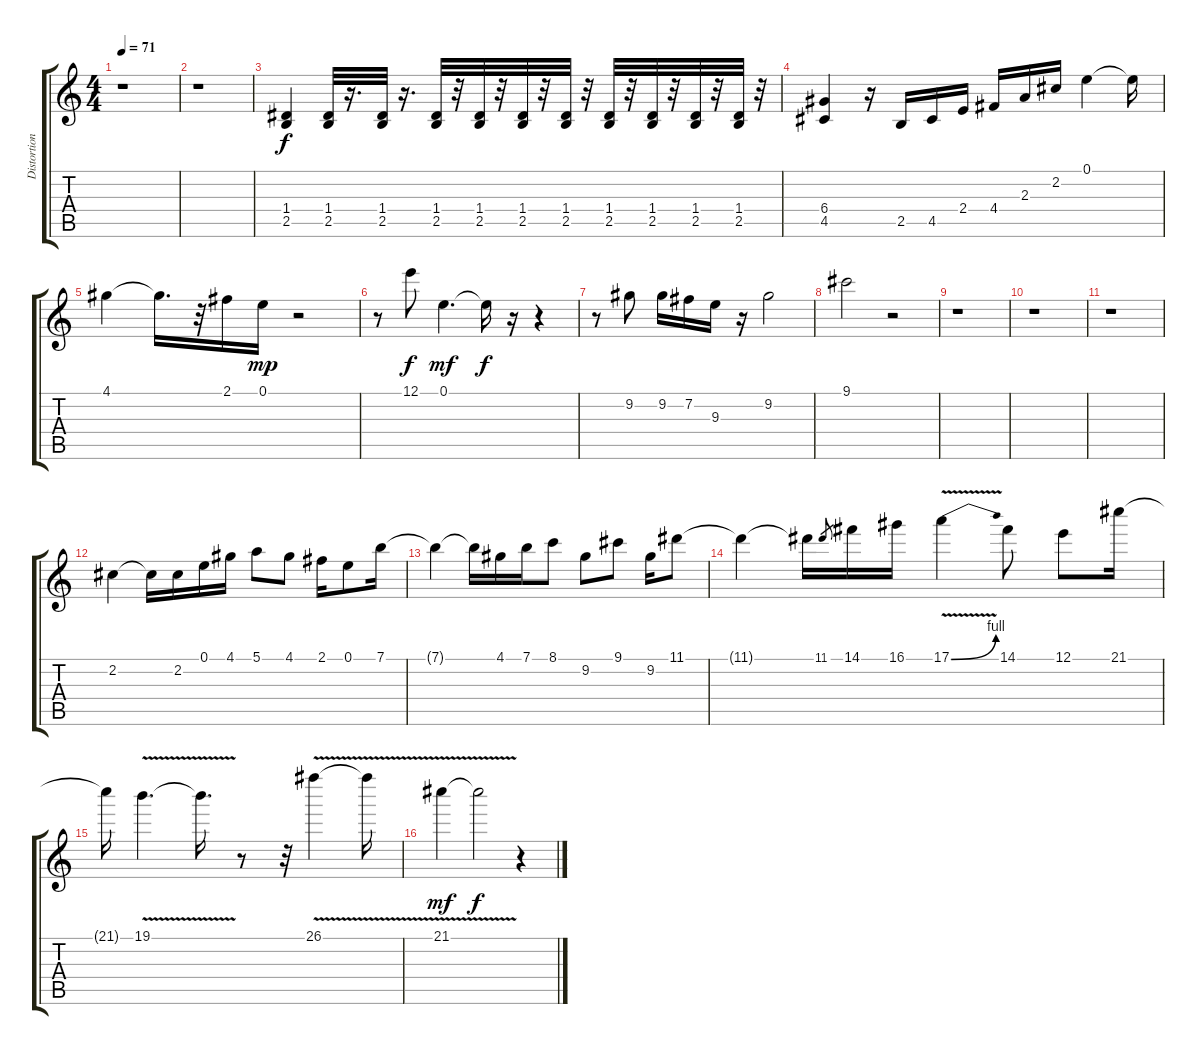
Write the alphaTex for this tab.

\track ("Distortion" "Distortion") {instrument distortionguitar}
\staff {score tabs}
\tuning (E4 B3 G3 D3 A2 E2) {hide}
\ts (4 4)
\tempo 71
\clef g2
\ks c
r.1{dy f} |
r.1 |
(1.4 2.5).4 (1.4 2.5).32 r.16{d} (1.4 2.5).32 r.16{d} (1.4 2.5).32 r.32 (1.4 2.5).32 r.32 (1.4 2.5).32 r.32 (1.4 2.5).32 r.32 (1.4 2.5).32 r.32 (1.4 2.5).32 r.32 (1.4 2.5).32 r.32 (1.4 2.5).32 r.32 |
(6.4 4.5).4 r.16 2.5.16 4.5.16 2.4.16 4.4.16 2.3.16 2.2.16 0.1.4 0.1{t}.16 |
4.1.4 4.1{t}.16{d} r.32 2.1.16 0.1.16{dy mp} r.2 |
r.8 12.1.8{dy f} 0.1.4{d dy mf} 0.1{t}.16{dy f} r.16 r.4 |
r.8 9.2.8 9.2.16 7.2.16 9.3.16 r.16 9.2.2 |
9.1.2 r.2 |
r.1 |
r.1 |
r.1 |
2.2.4 2.2{t}.16 2.2.16 0.1.16 4.1.16 5.1.8 4.1.8 2.1.16 0.1.8 7.1.16 |
7.1{t}.4 7.1{t}.16 4.1.16 7.1.16 8.1.8 9.2.8 9.1.8 9.2.16 11.1.8 |
11.1{t}.4 11.1{t}.16 11.1.8{gr} 14.1.16 16.1.16 17.1{be (bend 0 0 60 4) v}.4 14.1.8 12.1.8 21.1.16 |
21.1{t}.16 19.1{v}.4{d} 19.1{t}.16{d} r.8 r.32 26.1{v}.4 26.1{t}.16 |
21.1{v}.4{dy mf} 21.1{t}.2{dy f} r.4
